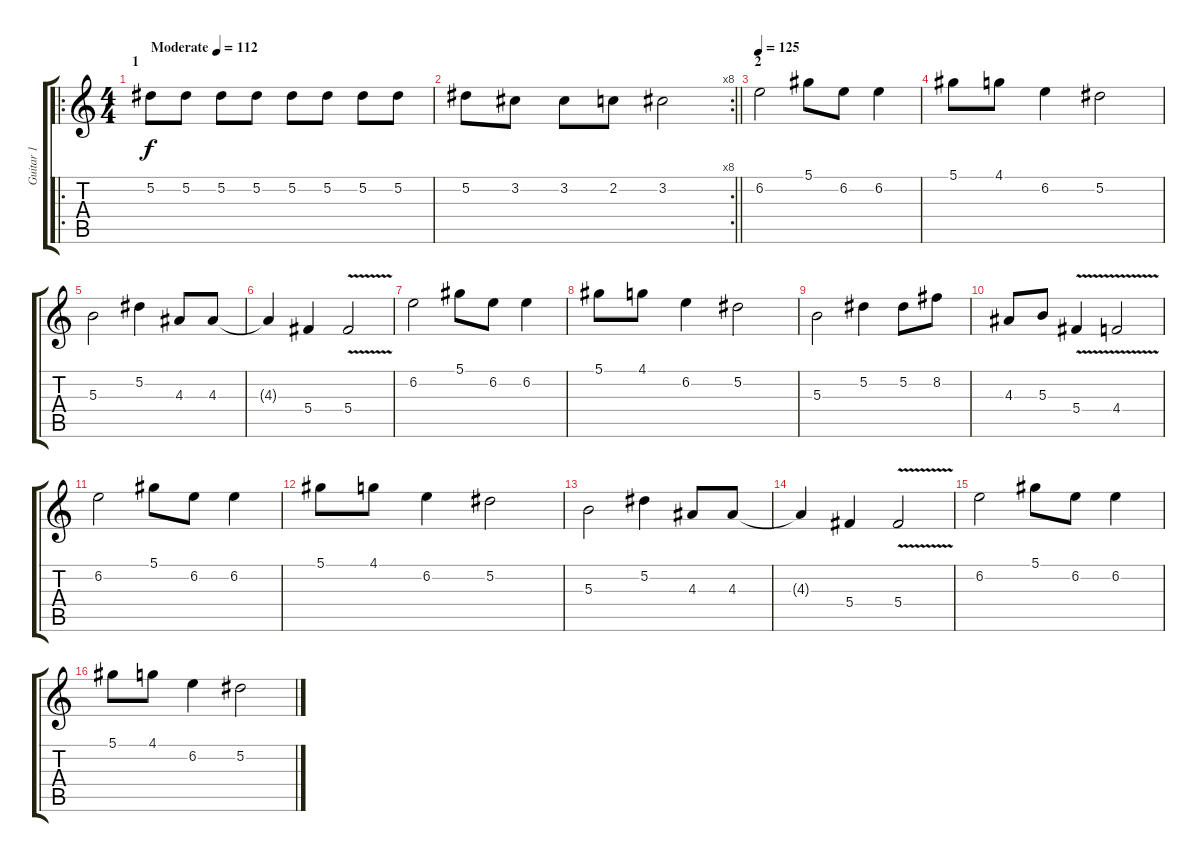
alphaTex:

\track ("Guitar 1" "Guitar 1") {instrument distortionguitar}
\staff {score tabs}
\tuning (Eb4 Bb3 Gb3 Db3 Ab2 Eb2) {hide}
\ro
\ts (4 4)
\section ("" "1")
\tempo (112 "Moderate")
\clef g2
\ks c
5.2.8{dy f instrument distortionguitar} 5.2.8 5.2.8 5.2.8 5.2.8 5.2.8 5.2.8 5.2.8 |
\rc 8
\barLineRight lightlight
5.2.8 3.2.8 3.2.8 2.2.8 3.2.2 |
\section ("" "2")
\tempo 125
6.2.2 5.1.8 6.2.8 6.2.4 |
5.1.8 4.1.8 6.2.4 5.2.2 |
5.3.2 5.2.4 4.3.8 4.3.8 |
4.3{t}.4 5.4.4 5.4{v}.2 |
6.2.2 5.1.8 6.2.8 6.2.4 |
5.1.8 4.1.8 6.2.4 5.2.2 |
5.3.2 5.2.4 5.2.8 8.2.8 |
4.3.8 5.3.8 5.4{v}.4 4.4{v}.2 |
6.2.2 5.1.8 6.2.8 6.2.4 |
5.1.8 4.1.8 6.2.4 5.2.2 |
5.3.2 5.2.4 4.3.8 4.3.8 |
4.3{t}.4 5.4.4 5.4{v}.2 |
6.2.2 5.1.8 6.2.8 6.2.4 |
5.1.8 4.1.8 6.2.4 5.2.2
